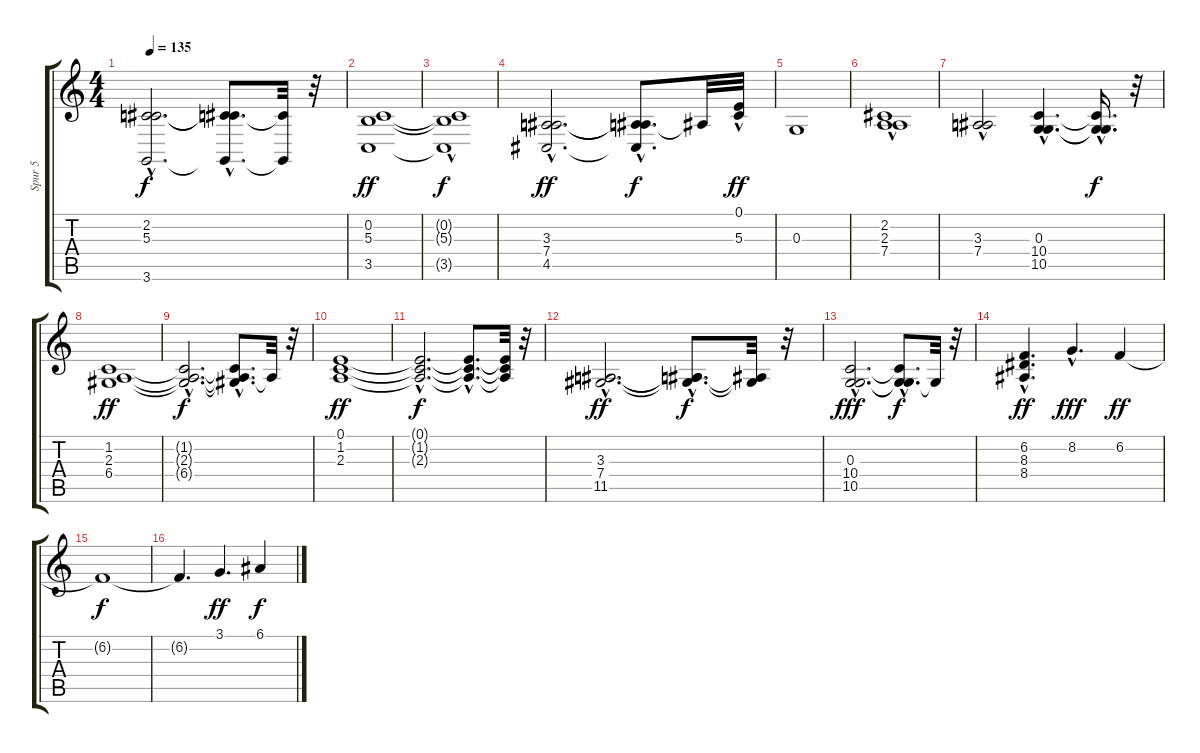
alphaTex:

\track ("Spur 5" "Spur 5") {instrument choiraahs}
\staff {score tabs}
\tuning (E4 B3 G3 D3 A2 E2) {hide}
\ts (4 4)
\tempo 135
\clef g2
\ks c
(2.2{hac t} 5.3{hac t} 3.6{hac t}).2{d dy f} (2.2{hac t} 5.3{hac t} 3.6{hac t}).8{d} (5.3{t} 3.6{t}).32 r.32 |
(0.2 5.3 3.5).1{dy ff} |
(0.2{t} 5.3{hac t} 3.5{hac t}).1{dy f} |
(3.3{hac} 7.4{hac} 4.5{hac}).2{d dy ff} (3.3{hac t} 7.4{hac t} 4.5{hac t}).8{d dy f} 3.3{t}.32 (0.1{hac} 5.3{hac}).32{dy ff} |
0.3.1 |
(2.2 2.3{hac} 7.4{hac}).1 |
(3.3 7.4{hac}).2 (0.3{hac} 10.4{hac} 10.5{hac}).4{d} (0.3{t} 10.4{hac t} 10.5{hac t}).16{d dy f} r.32 |
(1.2 2.3 6.4).1{dy ff} |
(1.2{hac t} 2.3{hac t} 6.4{hac t}).2{d dy f} (1.2{hac t} 2.3{hac t} 6.4{hac t}).8{d} 2.3{t}.32 r.32 |
(0.1 1.2 2.3).1{dy ff} |
(0.1{hac t} 1.2{hac t} 2.3{hac t}).2{d dy f} (0.1{hac t} 1.2{hac t} 2.3{hac t}).8{d} (0.1{t} 1.2{t} 2.3{t}).32 r.32 |
(3.3{hac} 7.4{hac} 11.5{hac}).2{d dy ff} (3.3{hac t} 7.4{t} 11.5{hac t}).8{d dy f} (3.3{t} 11.5{t}).32 r.32 |
(0.3{hac} 10.4{hac} 10.5{hac}).2{d dy fff} (0.3{hac t} 10.4{hac t} 10.5{hac t}).8{d dy f} 0.3{t}.32 r.32 |
(6.2{hac} 8.3 8.4).4{d dy ff} 8.2{hac}.4{d dy fff} 6.2.4{dy ff} |
6.2{t}.1{dy f} |
6.2{t}.4{d} 3.1.4{d dy ff} 6.1.4{dy f}
